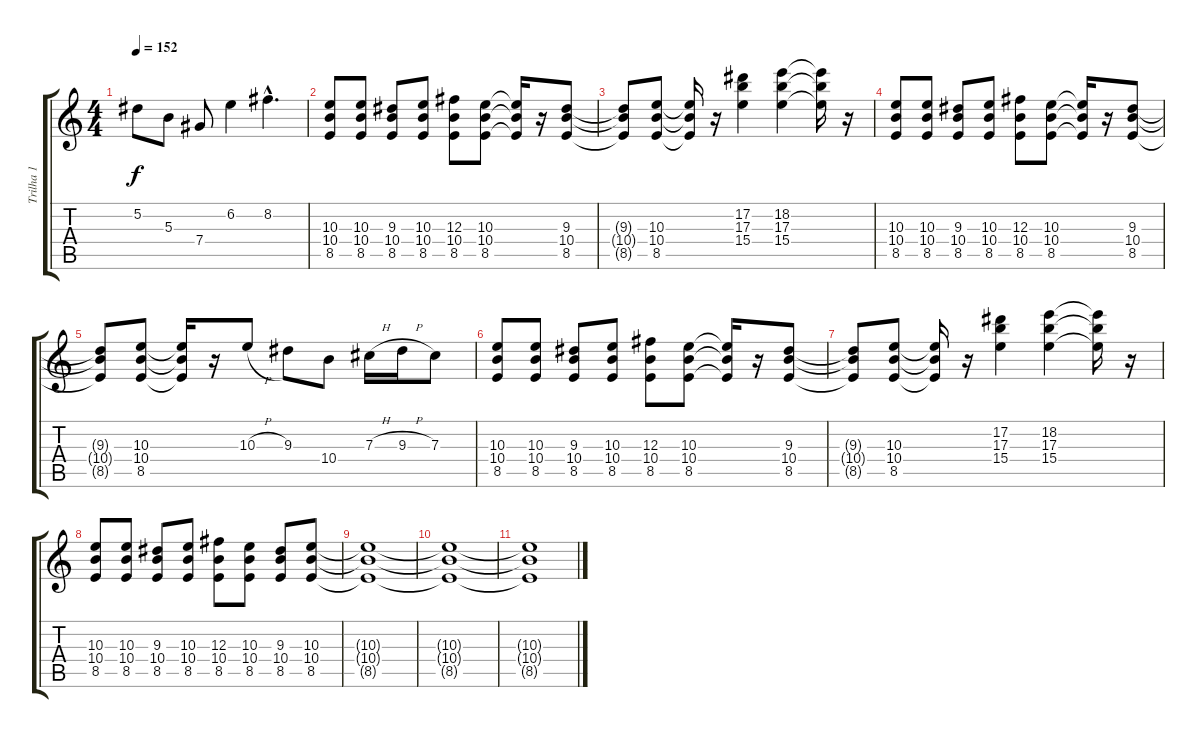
\track ("Trilha 1" "Trilha 1") {instrument electricguitarmuted}
\staff {score tabs}
\tuning (Eb4 Bb3 Gb3 Db3 Ab2 Eb2) {hide}
\ts (4 4)
\tempo 152
\clef g2
\ks c
5.2{t}.8{dy f} 5.3.8 7.4.8 6.2.4 8.2{hac}.4{d} |
(10.3 10.4 8.5).8 (10.3 10.4 8.5).8 (9.3 10.4 8.5).8 (10.3 10.4 8.5).8 (12.3 10.4 8.5).8 (10.3 10.4 8.5).8 (10.3{t} 10.4{t} 8.5{t}).16 r.16 (9.3 10.4 8.5).8 |
(9.3{t} 10.4{t} 8.5{t}).8 (10.3 10.4 8.5).8 (10.3{t} 10.4{t} 8.5{t}).16 r.16 (17.2 17.3 15.4).4 (18.2 17.3 15.4).4 (18.2{t} 17.3{t} 15.4{t}).16 r.16 |
(10.3 10.4 8.5).8 (10.3 10.4 8.5).8 (9.3 10.4 8.5).8 (10.3 10.4 8.5).8 (12.3 10.4 8.5).8 (10.3 10.4 8.5).8 (10.3{t} 10.4{t} 8.5{t}).16 r.16 (9.3 10.4 8.5).8 |
(9.3{t} 10.4{t} 8.5{t}).8 (10.3 10.4 8.5).8 (10.3{t} 10.4{t} 8.5{t}).16 r.16 10.3{h}.8 9.3.8 10.4.8 7.3{h}.16 9.3{h}.16 7.3.8 |
(10.3 10.4 8.5).8 (10.3 10.4 8.5).8 (9.3 10.4 8.5).8 (10.3 10.4 8.5).8 (12.3 10.4 8.5).8 (10.3 10.4 8.5).8 (10.3{t} 10.4{t} 8.5{t}).16 r.16 (9.3 10.4 8.5).8 |
(9.3{t} 10.4{t} 8.5{t}).8 (10.3 10.4 8.5).8 (10.3{t} 10.4{t} 8.5{t}).16 r.16 (17.2 17.3 15.4).4 (18.2 17.3 15.4).4 (18.2{t} 17.3{t} 15.4{t}).16 r.16 |
(10.3 10.4 8.5).8 (10.3 10.4 8.5).8 (9.3 10.4 8.5).8 (10.3 10.4 8.5).8 (12.3 10.4 8.5).8 (10.3 10.4 8.5).8 (9.3 10.4 8.5).8 (10.3 10.4 8.5).8 |
(10.3{t} 10.4{t} 8.5{t}).1 |
(10.3{t} 10.4{t} 8.5{t}).1 |
(10.3{t} 10.4{t} 8.5{t}).1
